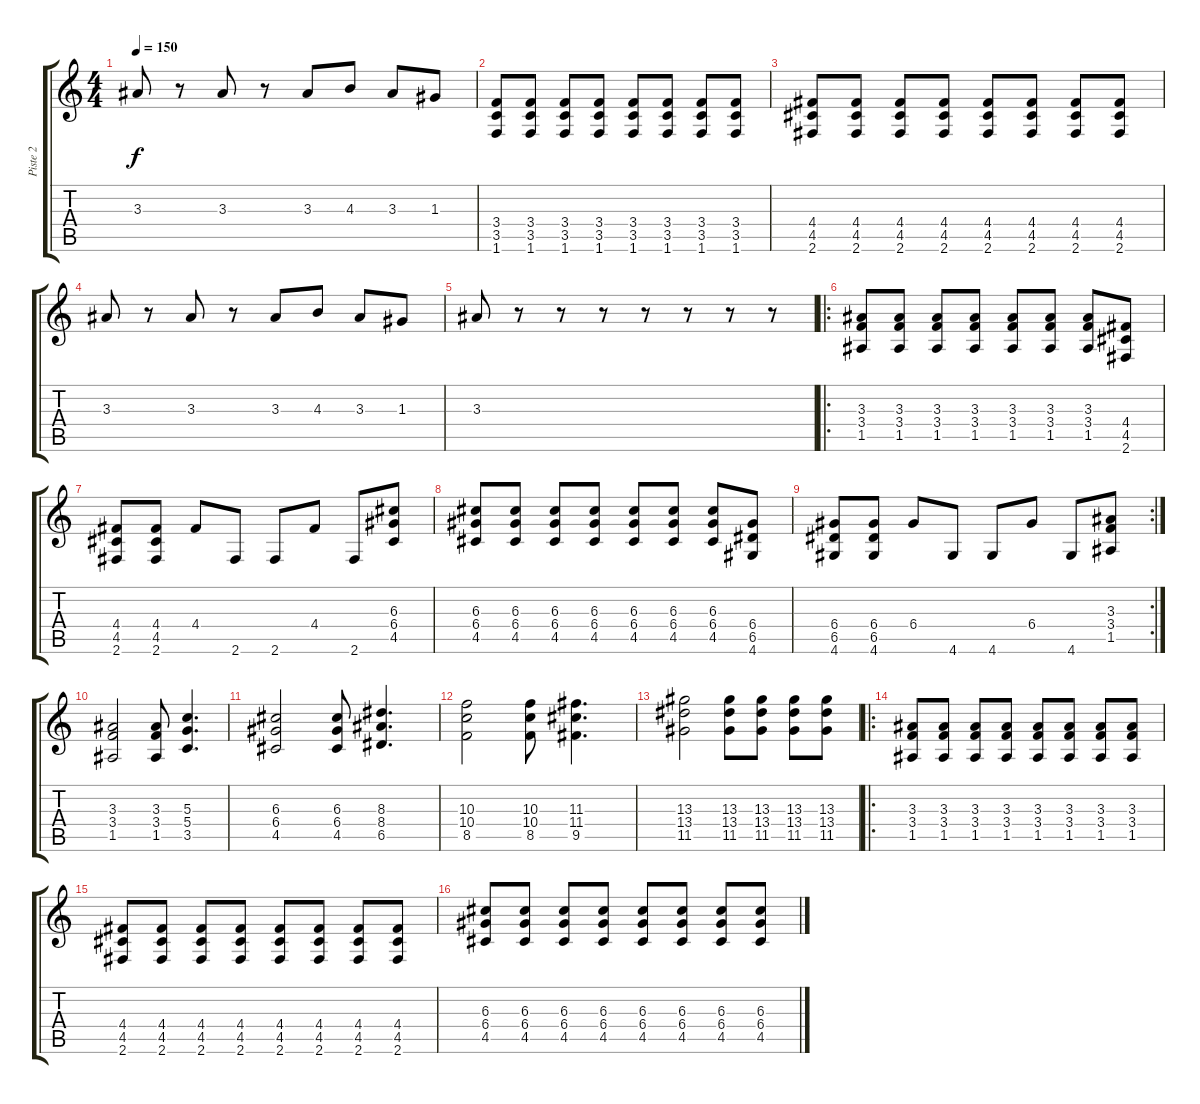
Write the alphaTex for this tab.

\track ("Piste 2" "Piste 2") {instrument overdrivenguitar}
\staff {score tabs}
\tuning (E4 B3 G3 D3 A2 E2) {hide}
\ts (4 4)
\tempo 150
\clef g2
\ks c
3.3.8{dy f} r.8 3.3.8 r.8 3.3.8 4.3.8 3.3.8 1.3.8 |
(3.4 3.5 1.6).8 (3.4 3.5 1.6).8 (3.4 3.5 1.6).8 (3.4 3.5 1.6).8 (3.4 3.5 1.6).8 (3.4 3.5 1.6).8 (3.4 3.5 1.6).8 (3.4 3.5 1.6).8 |
(4.4 4.5 2.6).8 (4.4 4.5 2.6).8 (4.4 4.5 2.6).8 (4.4 4.5 2.6).8 (4.4 4.5 2.6).8 (4.4 4.5 2.6).8 (4.4 4.5 2.6).8 (4.4 4.5 2.6).8 |
3.3.8 r.8 3.3.8 r.8 3.3.8 4.3.8 3.3.8 1.3.8 |
3.3.8 r.8 r.8 r.8 r.8 r.8 r.8 r.8 |
\ro
(3.3 3.4 1.5).8 (3.3 3.4 1.5).8 (3.3 3.4 1.5).8 (3.3 3.4 1.5).8 (3.3 3.4 1.5).8 (3.3 3.4 1.5).8 (3.3 3.4 1.5).8 (4.4 4.5 2.6).8 |
(4.4 4.5 2.6).8 (4.4 4.5 2.6).8 4.4.8 2.6.8 2.6.8 4.4.8 2.6.8 (6.3 6.4 4.5).8 |
(6.3 6.4 4.5).8 (6.3 6.4 4.5).8 (6.3 6.4 4.5).8 (6.3 6.4 4.5).8 (6.3 6.4 4.5).8 (6.3 6.4 4.5).8 (6.3 6.4 4.5).8 (6.4 6.5 4.6).8 |
\rc 2
(6.4 6.5 4.6).8 (6.4 6.5 4.6).8 6.4.8 4.6.8 4.6.8 6.4.8 4.6.8 (3.3 3.4 1.5).8 |
(3.3 3.4 1.5).2 (3.3 3.4 1.5).8 (5.3 5.4 3.5).4{d} |
(6.3 6.4 4.5).2 (6.3 6.4 4.5).8 (8.3 8.4 6.5).4{d} |
(10.3 10.4 8.5).2 (10.3 10.4 8.5).8 (11.3 11.4 9.5).4{d} |
(13.3 13.4 11.5).2 (13.3 13.4 11.5).8 (13.3 13.4 11.5).8 (13.3 13.4 11.5).8 (13.3 13.4 11.5).8 |
\ro
(3.3 3.4 1.5).8 (3.3 3.4 1.5).8 (3.3 3.4 1.5).8 (3.3 3.4 1.5).8 (3.3 3.4 1.5).8 (3.3 3.4 1.5).8 (3.3 3.4 1.5).8 (3.3 3.4 1.5).8 |
(4.4 4.5 2.6).8 (4.4 4.5 2.6).8 (4.4 4.5 2.6).8 (4.4 4.5 2.6).8 (4.4 4.5 2.6).8 (4.4 4.5 2.6).8 (4.4 4.5 2.6).8 (4.4 4.5 2.6).8 |
(6.3 6.4 4.5).8 (6.3 6.4 4.5).8 (6.3 6.4 4.5).8 (6.3 6.4 4.5).8 (6.3 6.4 4.5).8 (6.3 6.4 4.5).8 (6.3 6.4 4.5).8 (6.3 6.4 4.5).8
